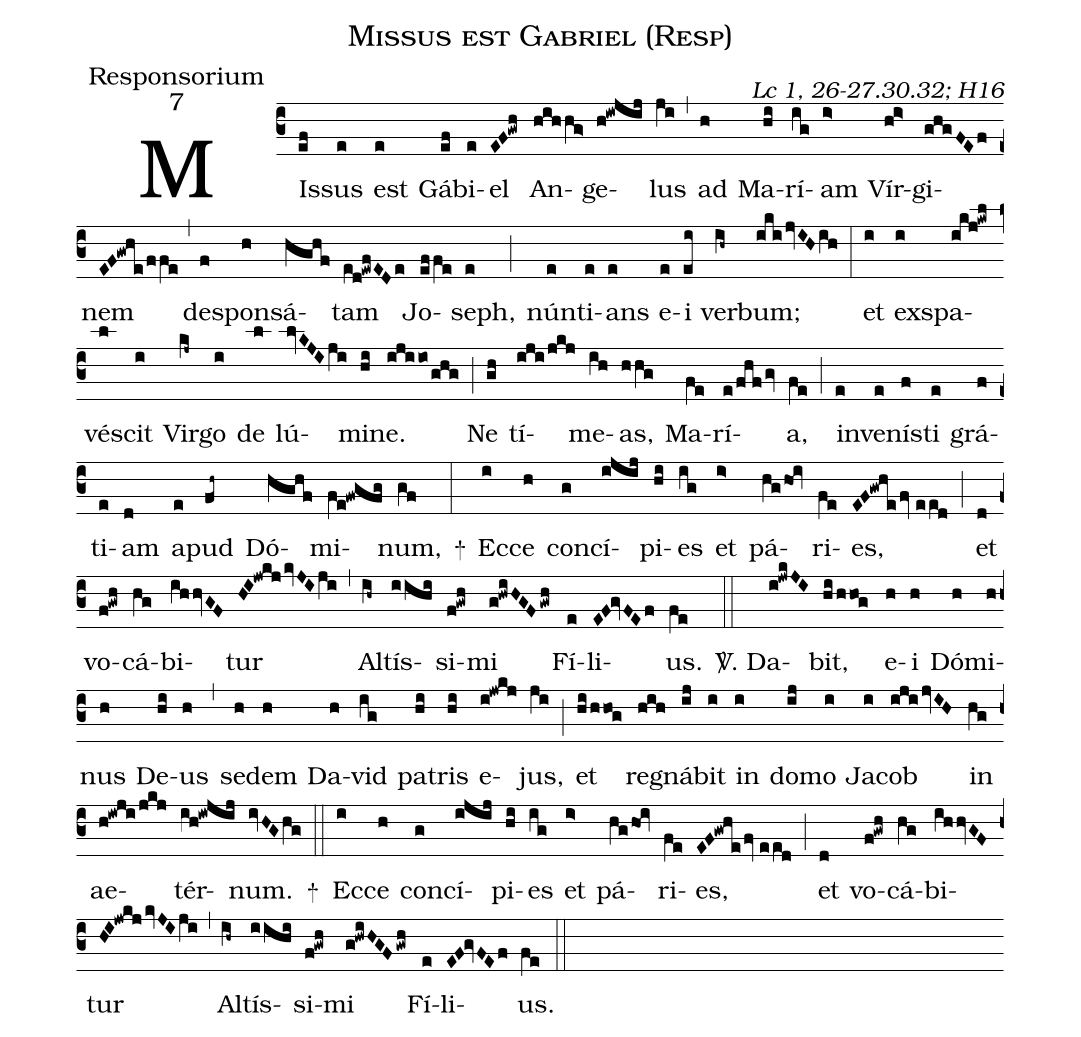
name:Missus est Gabriel (Resp);
office-part:Responsorium;
mode:7;
commentary:Lc 1, 26-27.30.32; H16;
%%
(c3)MIs(ef)sus(e) est(e) Gá(ef)bi(e)el(EF!gwh) An(hihhg>)ge(h!iwjij)lus(ji) (,)
ad(h) Ma(hi)rí(ig)am(i>) Vír(hi>)gi(ghg/FEf)nem(EF!gwhe/f/fe) (,)
de(f)spon(h)sá(hghf)tam(ed!ewfEDe) Jo(effe)seph,(e) (;)
nún(e)ti(e)ans(e) e(e)i(ei) ver(ih~)bum;(iki/jvIHih) (:)
et(i) ex(i)spa(ikj!kwl)vé(l)scit(i) Vir(kj~)go(i) de(l) lú(lvKJIji)mi(hi)ne.(ijiio/ghg) (;)
Ne(gh) tí(iji/jkj)me(ih)as,(h/hg) Ma(fe)rí(e/fhf/gv)a,(fe) (;)
in(e)ve(e)nís(f)ti(e) grá(f)ti(e)am(d) a(e)pud(fh~) Dó(hghf)mi(fe!fwgfg)num,(gf) +(:)
Ec(i)ce(h) con(g)cí(ijij)pi(hi)es(ig) et(i>) pá(hghoi)ri(fe)es,(EF!gwhe/fv//e/ed) (;)
et(d) vo(f!gwh)cá(hg)bi(ihhvGF)tur(HI!jwkj/kvJIji) (,)
Al(ih~)tís(iihi)si(f!gwh)mi(g!hwiHGF/gwh) Fí(e)li(EF!gvFEf)us.(fe) (::)
<sp>V/</sp>. Da(i!jwkJI)bit,(hi/hhog) e(h)i(h) Dó(h)mi(h)nus(h) De(hi)us(h) (,)
se(h)dem(h) Da(h)vid(ig) pa(hi)tris(hi) e(i!jwkj)jus,(ji) (;)
et(hi/hhog) re(hih)gná(ij)bit(i) in(i) do(ij)mo(i) Ja(i)cob(iji/jvIH) in(hg) ae(h!iwji/jkj)tér(ih!iwjij)num.(ivHGhg) +(::)
Ec(i)ce(h) con(g)cí(ijij)pi(hi)es(ig) et(i>) pá(hghoi)ri(fe)es,(EF!gwhe/fv//e/ed) (;)
et(d) vo(f!gwh)cá(hg)bi(ihhvGF)tur(HI!jwkj/kvJIji) (,)
Al(ih~)tís(iihi)si(f!gwh)mi(g!hwiHGF/gwh) Fí(e)li(EF!gvFEf)us.(fe) (::)
